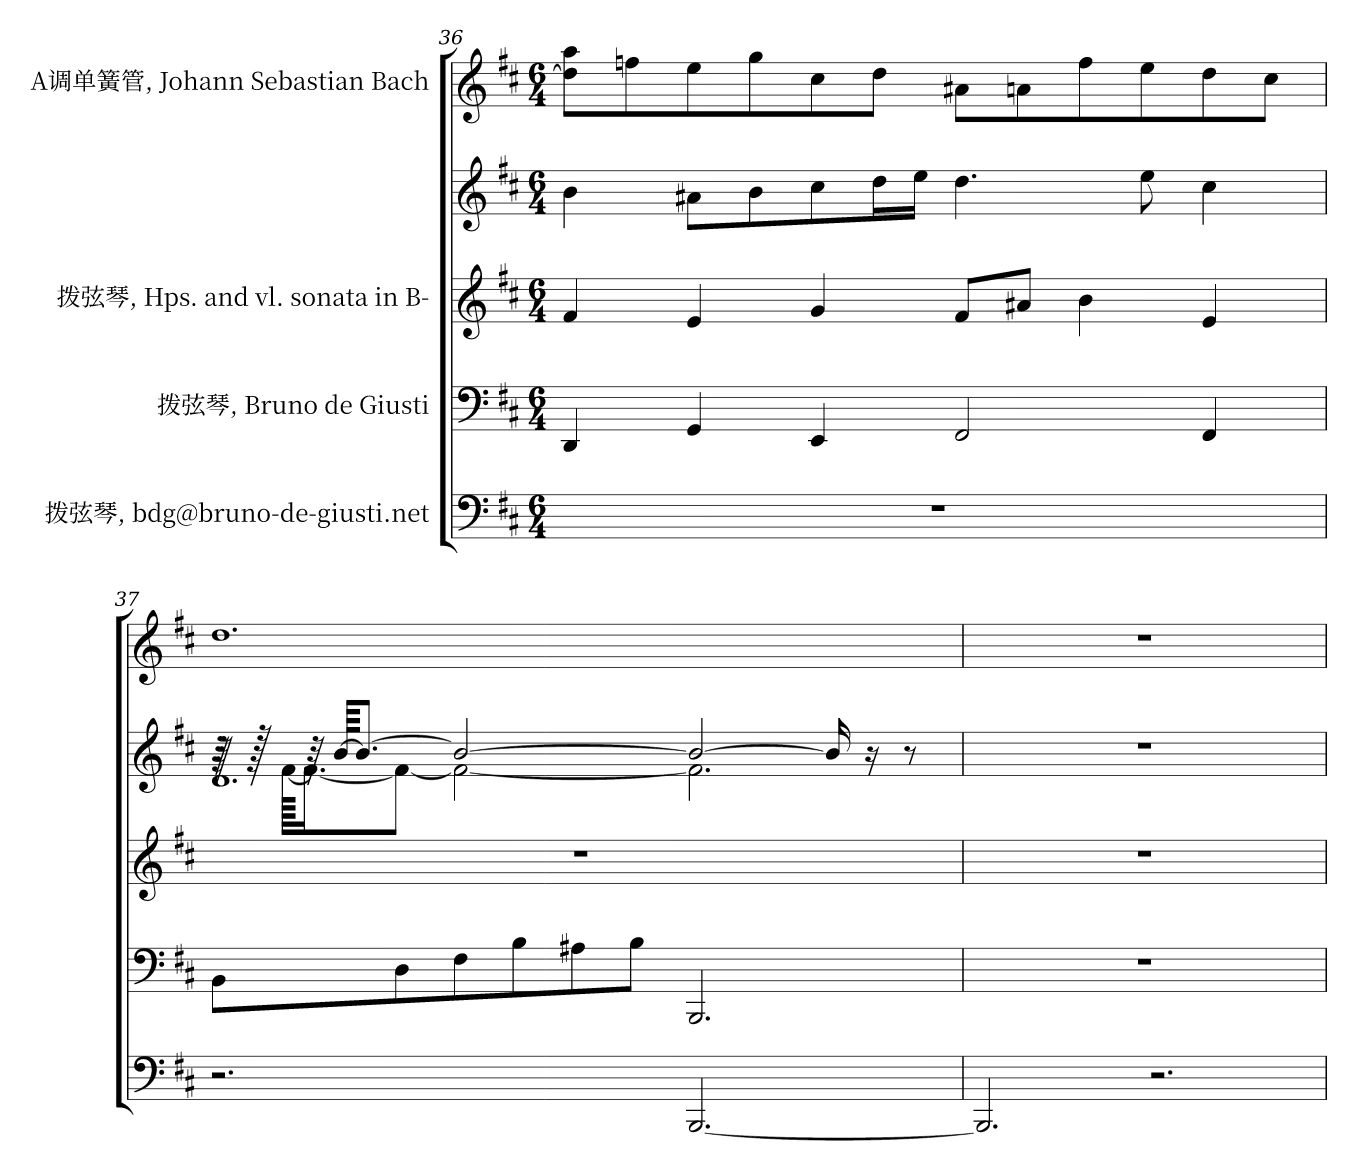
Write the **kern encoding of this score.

**kern	**kern	**kern	**kern	**kern
*part4	*part3	*part2	*part2	*part1
*staff5	*staff4	*staff3	*staff2	*staff1
*I"拨弦琴, bdg@bruno-de-giusti.net	*I"拨弦琴, Bruno de Giusti	*I"拨弦琴, Hps. and vl. sonata in B-	*	*I"A调单簧管, Johann Sebastian Bach
!!LO:LB:g=z
*clefF4	*clefF4	*clefG2	*clefG2	*clefG2
*	*	*	*	*ITrd2c3
*k[f#c#]	*k[f#c#]	*k[f#c#]	*k[f#c#]	*k[f#c#g#d#a#]
*M6/4	*M6/4	*M6/4	*M6/4	*M6/4
*MM45	*MM45	*MM45	*MM45	*MM45
=36	=36	=36	=36	=36
1.r	4DD/	4f#/	4b\	8b\] 8ff#\L
.	.	.	.	8ddn\
*	*	*	*	*MM45
.	4GG/	4e/	8a#X\L	8cc#\
.	.	.	8b\	8ee\
*	*	*	*	*MM40
.	4EE/	4g/	8cc#\	8a#\
.	.	.	16dd\L	8b\J
.	.	.	16ee\JJ	.
*	*	*	*	*MM45
.	2FF#/	8f#/L	4.dd\	8f##X\L
.	.	8a#X/J	.	8f#X\
*	*	*	*	*MM35
.	.	4b\	.	8dd\
*	*	*	*	*MM43
.	.	.	8ee\	8cc#\
.	4FF#/	4e/	4cc#\	8b\
.	.	.	.	8a#\J
=37	=37	=37	=37	=37
*	*	*	*	*MM38
*	*	*	*^	*
*	*	*	*	*^	*
2.r	8BB\L	1.r	32r	64r	1.d	1.b
.	.	.	.	128r	.	.
.	.	.	.	[128f#\KKKLL	.	.
.	.	.	64r	16.f#\J_	.	.
.	.	.	[64b/KKKL	.	.	.
.	.	.	8.b/J_	.	.	.
.	8D\	.	.	8f#\J_	.	.
.	8F#\	.	2b/_	2f#\_	.	.
.	8B\	.	.	.	.	.
.	8A#X\	.	.	.	.	.
.	8B\J	.	.	.	.	.
[2.BBB/	2.BBB/	.	2b/_	2.f#\]	.	.
.	.	.	16b/]	.	.	.
.	.	.	16r	.	.	.
.	.	.	8r	.	.	.
*	*	*	*v	*v	*v	*
=38	=38	=38	=38	=38
2.BBB/]	1.r	1.r	1.r	1.r
2.r	.	.	.	.
=	=	=	=	=
*-	*-	*-	*-	*-
